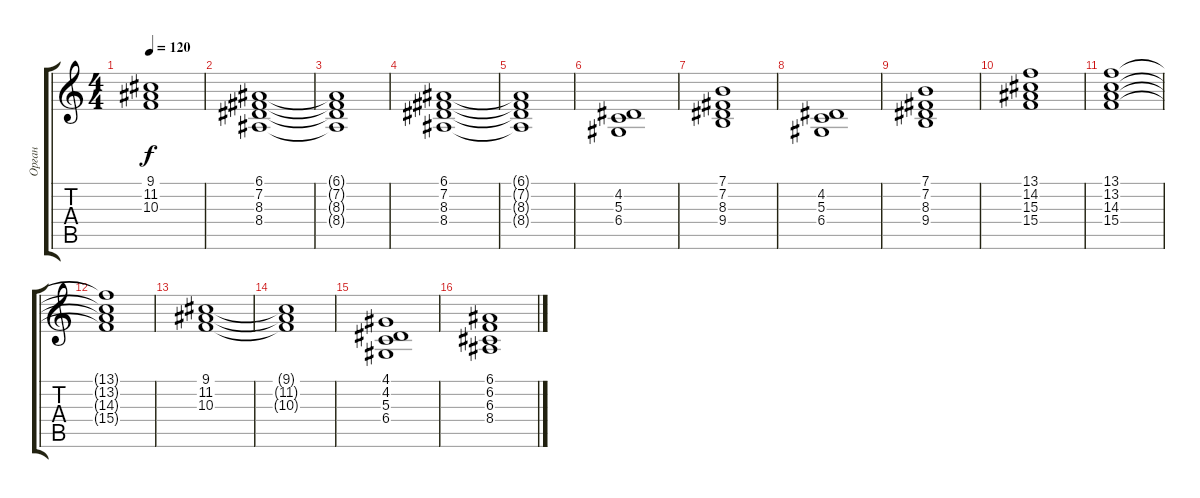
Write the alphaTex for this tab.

\track ("Орган" "Орган") {instrument rockorgan}
\staff {score tabs}
\tuning (E4 B3 G3 D3 A2 E2) {hide}
\ts (4 4)
\tempo 120
\clef g2
\ks c
(9.1{t} 11.2{t} 10.3{t}).1{dy f} |
(6.1 7.2 8.3 8.4).1 |
(6.1{t} 7.2{t} 8.3{t} 8.4{t}).1 |
(6.1 7.2 8.3 8.4).1 |
(6.1{t} 7.2{t} 8.3{t} 8.4{t}).1 |
(4.2 5.3 6.4).1 |
(7.1 7.2 8.3 9.4).1 |
(4.2 5.3 6.4).1 |
(7.1 7.2 8.3 9.4).1 |
(13.1 14.2 15.3 15.4).1 |
(13.1 13.2 14.3 15.4).1 |
(13.1{t} 13.2{t} 14.3{t} 15.4{t}).1 |
(9.1 11.2 10.3).1 |
(9.1{t} 11.2{t} 10.3{t}).1 |
(4.1 4.2 5.3 6.4).1 |
(6.1 6.2 6.3 8.4).1
